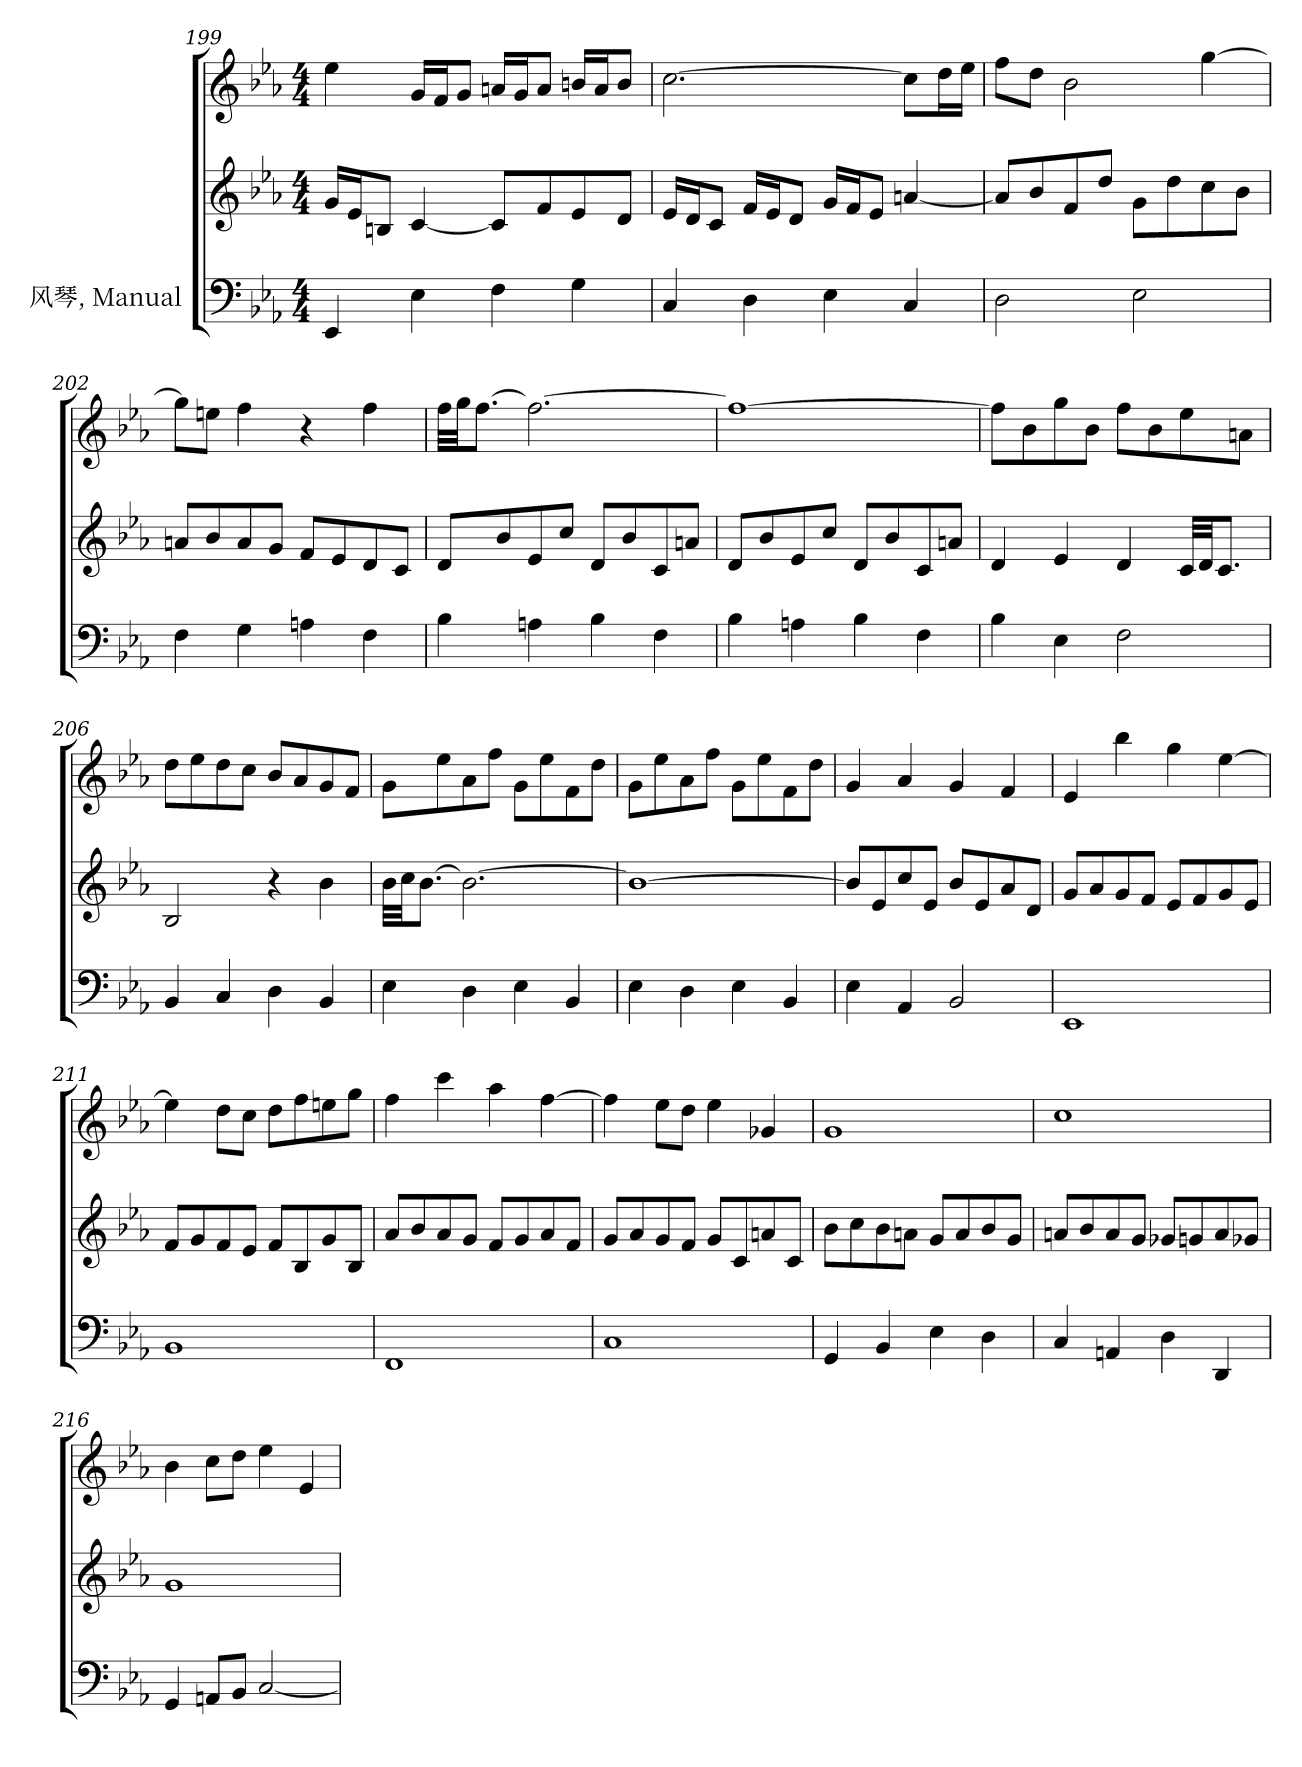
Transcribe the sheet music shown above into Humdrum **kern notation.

**kern	**kern	**kern
*part1	*part1	*part1
*staff3	*staff2	*staff1
*I"风琴, Manual	*	*
*clefF4	*clefG2	*clefG2
*k[b-e-a-]	*k[b-e-a-]	*k[b-e-a-]
*M4/4	*M4/4	*M4/4
=199	=199	=199
4EE-/	16g/LL	4ee-\
.	16e-/J	.
.	8Bn/J	.
4E-\	[4c/	16g/LL
.	.	16f/J
.	.	8g/J
4F\	8c/L]	16an/LL
.	.	16g/J
.	8f/	8a/J
4G\	8e-/	16bn/LL
.	.	16a/J
.	8d/J	8b/J
=200	=200	=200
4C/	16e-/LL	[2.cc\
.	16d/J	.
.	8c/J	.
4D\	16f/LL	.
.	16e-/J	.
.	8d/J	.
4E-\	16g/LL	.
.	16f/J	.
.	8e-/J	.
4C/	[4an/	8cc\L]
.	.	16dd\L
.	.	16ee-\JJ
!!LO:PB:g=z
=201	=201	=201
2D\	8a/L]	8ff\L
.	8b-/	8dd\J
.	8f/	2b-\
.	8dd/J	.
2E-\	8g\L	.
.	8dd\	.
.	8cc\	[4gg\
.	8b-\J	.
=202	=202	=202
4F\	8an/L	8gg\L]
.	8b-/	8een\J
4G\	8a/	4ff\
.	8g/J	.
4An\	8f/L	4r
.	8e-/	.
4F\	8d/	4ff\
.	8c/J	.
=203	=203	=203
4B-\	8d/L	32ff\LLL
.	.	32gg\JJ
.	.	[8.ff\J
.	8b-/	.
4An\	8e-/	2.ff\_
.	8cc/J	.
4B-\	8d/L	.
.	8b-/	.
4F\	8c/	.
.	8an/J	.
=204	=204	=204
4B-\	8d/L	1ff_
.	8b-/	.
4An\	8e-/	.
.	8cc/J	.
4B-\	8d/L	.
.	8b-/	.
4F\	8c/	.
.	8an/J	.
!!LO:LB:g=z
=205	=205	=205
4B-\	4d/	8ff\L]
.	.	8b-\
4E-\	4e-/	8gg\
.	.	8b-\J
2F\	4d/	8ff\L
.	.	8b-\
.	32c/LLL	8ee-\
.	32d/JJ	.
.	8.c/J	.
.	.	8an\J
=206	=206	=206
4BB-/	2B-/	8dd\L
.	.	8ee-\
4C/	.	8dd\
.	.	8cc\J
4D\	4r	8b-/L
.	.	8a-/
4BB-/	4b-\	8g/
.	.	8f/J
=207	=207	=207
4E-\	32b-\LLL	8g\L
.	32cc\JJ	.
.	[8.b-\J	.
.	.	8ee-\
4D\	2.b-\_	8a-\
.	.	8ff\J
4E-\	.	8g\L
.	.	8ee-\
4BB-/	.	8f\
.	.	8dd\J
=208	=208	=208
4E-\	1b-_	8g\L
.	.	8ee-\
4D\	.	8a-\
.	.	8ff\J
4E-\	.	8g\L
.	.	8ee-\
4BB-/	.	8f\
.	.	8dd\J
!!LO:LB:g=z
=209	=209	=209
4E-\	8b-/L]	4g/
.	8e-/	.
4AA-/	8cc/	4a-/
.	8e-/J	.
2BB-/	8b-/L	4g/
.	8e-/	.
.	8a-/	4f/
.	8d/J	.
=210	=210	=210
1EE-	8g/L	4e-/
.	8a-/	.
.	8g/	4bb-\
.	8f/J	.
.	8e-/L	4gg\
.	8f/	.
.	8g/	[4ee-\
.	8e-/J	.
=211	=211	=211
1BB-	8f/L	4ee-\]
.	8g/	.
.	8f/	8dd\L
.	8e-/J	8cc\J
.	8f/L	8dd\L
.	8B-/	8ff\
.	8g/	8een\
.	8B-/J	8gg\J
=212	=212	=212
1FF	8a-/L	4ff\
.	8b-/	.
.	8a-/	4ccc\
.	8g/J	.
.	8f/L	4aa-\
.	8g/	.
.	8a-/	[4ff\
.	8f/J	.
=213	=213	=213
1C	8g/L	4ff\]
.	8a-/	.
.	8g/	8ee-\L
.	8f/J	8dd\J
.	8g/L	4ee-\
.	8c/	.
.	8an/	4g-X/
.	8c/J	.
!!LO:LB:g=z
=214	=214	=214
4GG/	8b-\L	1g
.	8cc\	.
4BB-/	8b-\	.
.	8an\J	.
4E-\	8g/L	.
.	8a/	.
4D\	8b-/	.
.	8g/J	.
=215	=215	=215
4C/	8an/L	1cc
.	8b-/	.
4AAn/	8a/	.
.	8g/J	.
4D\	8g-X/L	.
.	8gn/	.
4DD/	8a/	.
.	8g-X/J	.
=216	=216	=216
4GG/	1g	4b-\
8AAn/L	.	8cc\L
8BB-/J	.	8dd\J
[2C/	.	4ee-\
.	.	4e-/
=	=	=
*-	*-	*-
